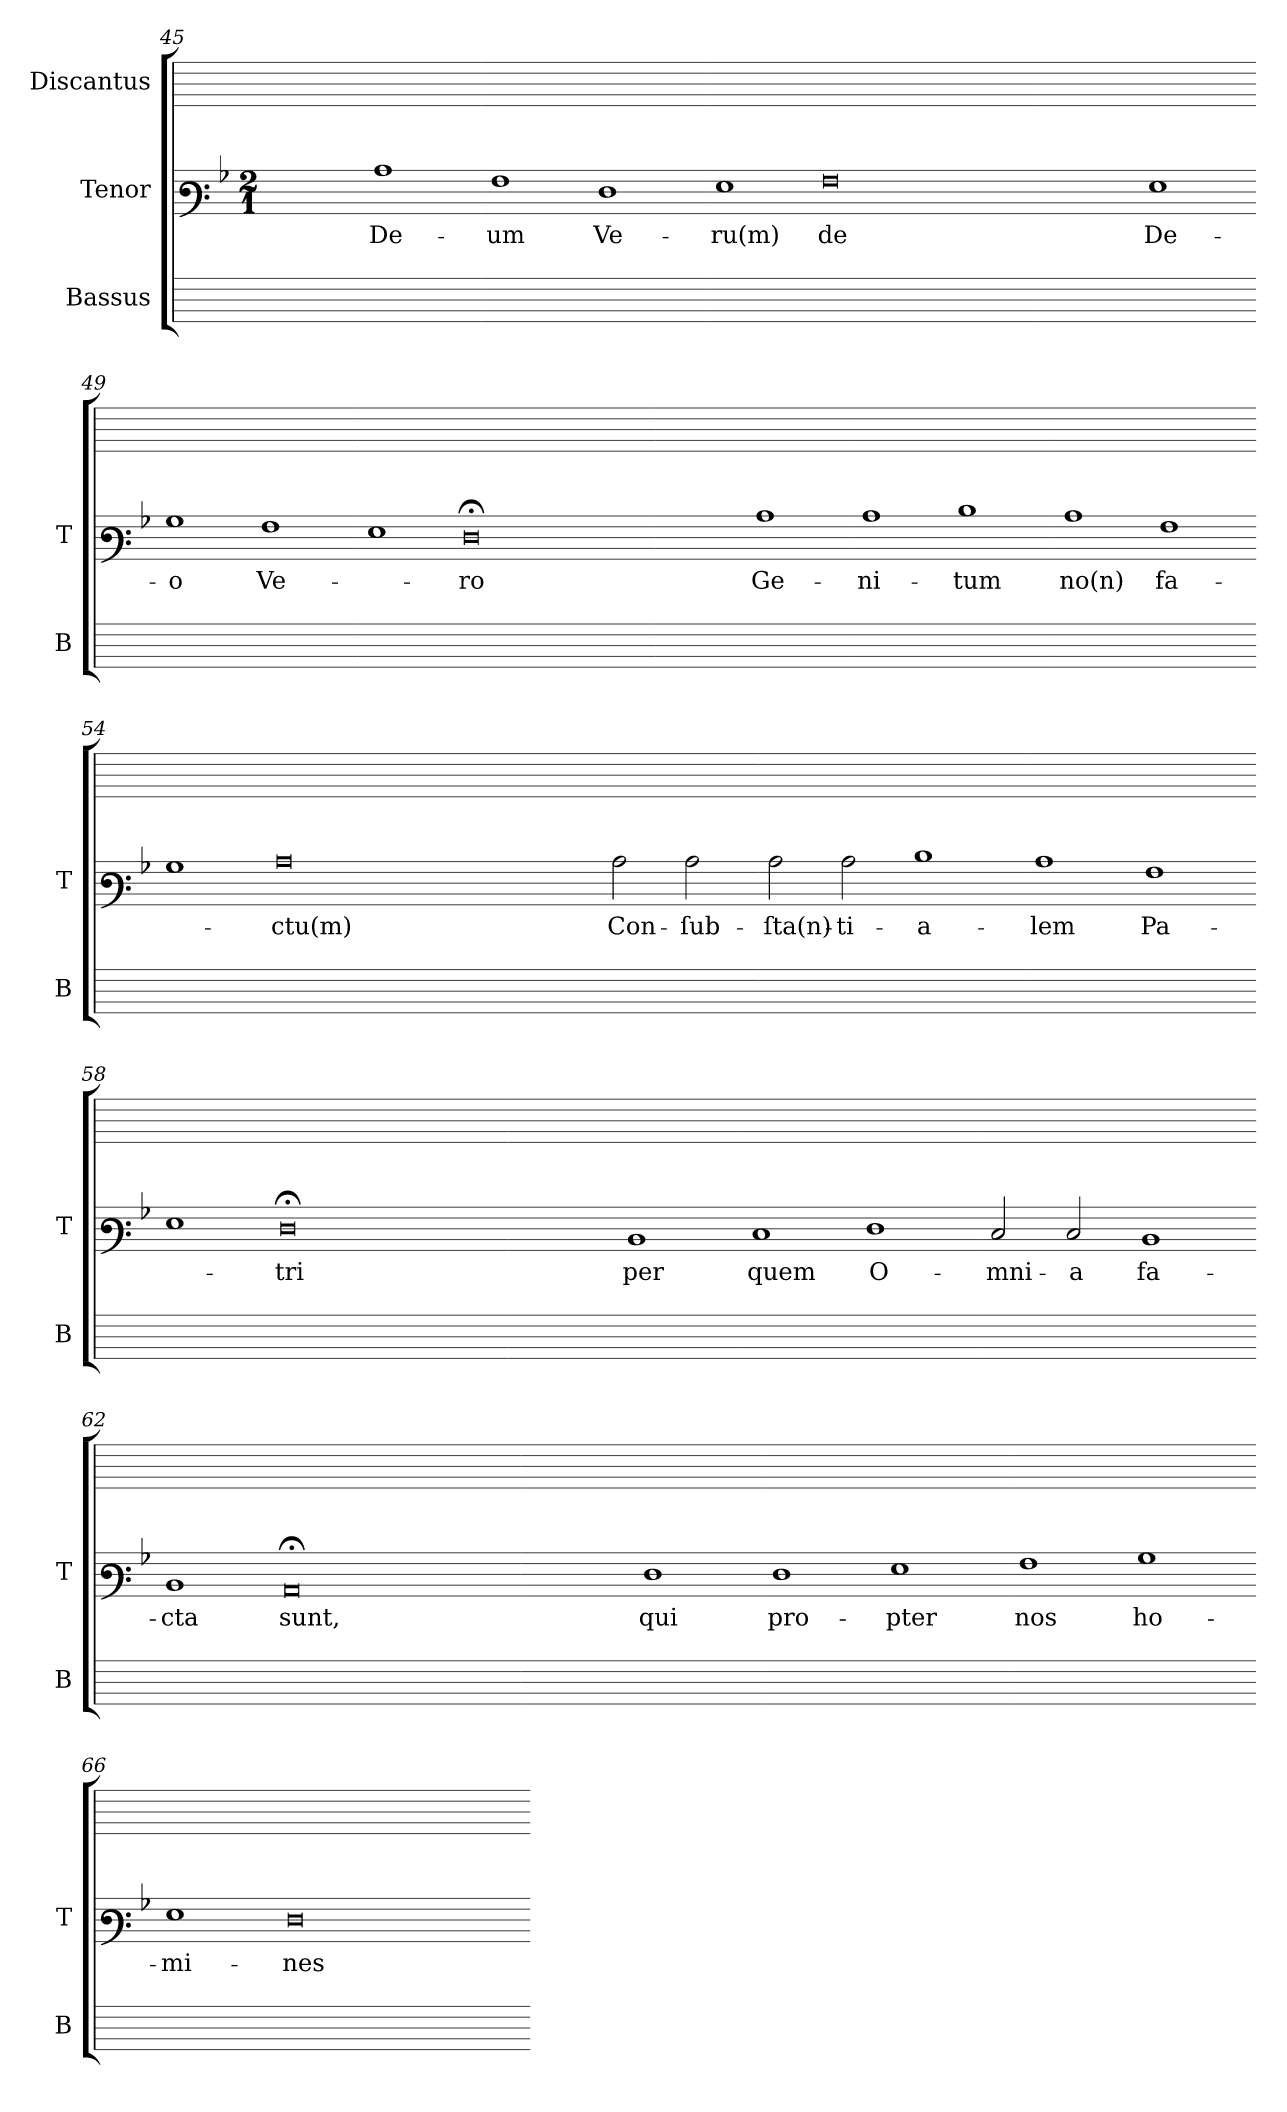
**kern	**kern	**text	**kern
*part3	*part2	*part2	*part1
*staff3	*staff2	*staff2	*staff1
*I"Bassus	*I"Tenor	*	*I"Discantus
*I'B	*I'T	*	*
*	*clefF3	*	*
*	*k[b-]	*	*
*	*F:	*	*
*	*M2/1	*	*
=45	=45	=45	=45
0ryy	1ryy	.	0ryy
.	1c	De-	.
=46-	=46-	=46-	=46-
0ryy	1A	-um	0ryy
.	1F	Ve-	.
=47-	=47-	=47-	=47-
0ryy	1G	-ru(m)	0ryy
.	0A	de	.
1ryy	.	.	1ryy
=48-	=48-	=48-	=48-
0ryy	1ryy	.	0ryy
.	1G	De-	.
=49-	=49-	=49-	=49-
0ryy	1B-	-o	0ryy
.	1A	Ve-	.
=50-	=50-	=50-	=50-
0ryy	1G	.	0ryy
.	0F;<	-ro	.
1ryy	.	.	1ryy
=51-	=51-	=51-	=51-
0ryy	1ryy	.	0ryy
.	1c	Ge-	.
=52-	=52-	=52-	=52-
0ryy	1c	-ni-	0ryy
.	1d	-tum	.
=53-	=53-	=53-	=53-
0ryy	1c	no(n)	0ryy
.	1A	fa-	.
=54-	=54-	=54-	=54-
0ryy	1B-	.	0ryy
.	0c	-ctu(m)	.
1ryy	.	.	1ryy
=55-	=55-	=55-	=55-
0ryy	1ryy	.	0ryy
.	2c\	Con-	.
.	2c\	-ſub-	.
=56-	=56-	=56-	=56-
0ryy	2c\	-ſta(n)-	0ryy
.	2c\	-ti-	.
.	1d	-a-	.
=57-	=57-	=57-	=57-
0ryy	1c	-lem	0ryy
.	1A	-Pa-	.
=58-	=58-	=58-	=58-
0ryy	1G	.	0ryy
.	0F;<	-tri	.
1ryy	.	.	1ryy
=59-	=59-	=59-	=59-
0ryy	1ryy	.	0ryy
.	1D	per	.
=60-	=60-	=60-	=60-
0ryy	1E	quem	0ryy
.	1F	O-	.
=61-	=61-	=61-	=61-
0ryy	2E/	-mni-	0ryy
.	2E/	-a	.
.	1D	fa-	.
=62-	=62-	=62-	=62-
0ryy	1D	-cta	0ryy
.	0C;<	sunt,	.
1ryy	.	.	1ryy
=63-	=63-	=63-	=63-
0ryy	1ryy	.	0ryy
.	1F	qui	.
=64-	=64-	=64-	=64-
0ryy	1F	pro-	0ryy
.	1G	-pter	.
=65-	=65-	=65-	=65-
0ryy	1A	nos	0ryy
.	1B-	ho-	.
=66-	=66-	=66-	=66-
0ryy	1G	-mi-	0ryy
.	0F	-nes	.
1ryy	.	.	1ryy
=-	=-	=-	=-
*-	*-	*-	*-
